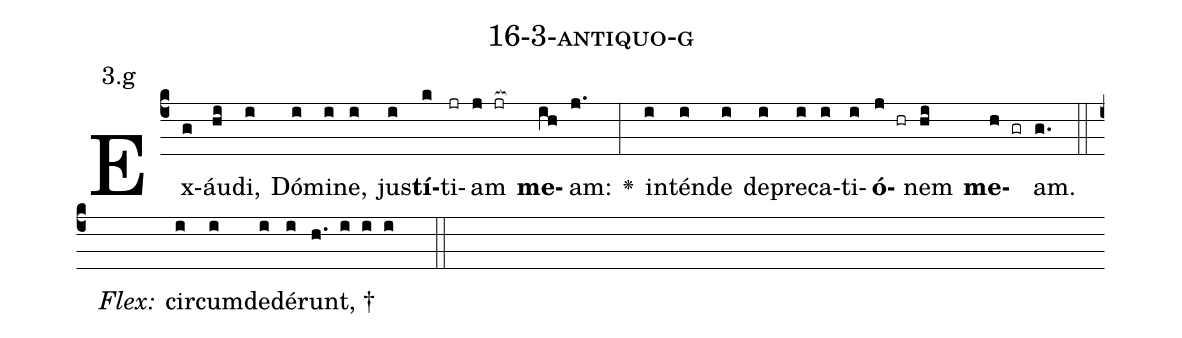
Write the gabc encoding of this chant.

name: 16-3-antiquo-g;
annotation: 3.g;
%%
(c4)Ex(g)áu(hi)di,(i) Dó(i)mi(i)ne,(i) jus(i)<b>tí</b>(k)ti(jr)am(j jr[ocb:1{]) <b>me</b>(ih[ocb:0}])am:(j.) <v>\greheightstar</v>(:) in(i)tén(i)de(i) de(i)pre(i)ca(i)ti(i)<b>ó</b>(j hr)nem(hi) <b>me</b>(h gr)am.(g.) (::)
<i>Flex:</i>()  cir(i)cum(i)de(i)dé(i)runt, †(h. i i i  ::)

%E(i) u(i) o(j) u(hi) a(h) e.(g.) (::)
